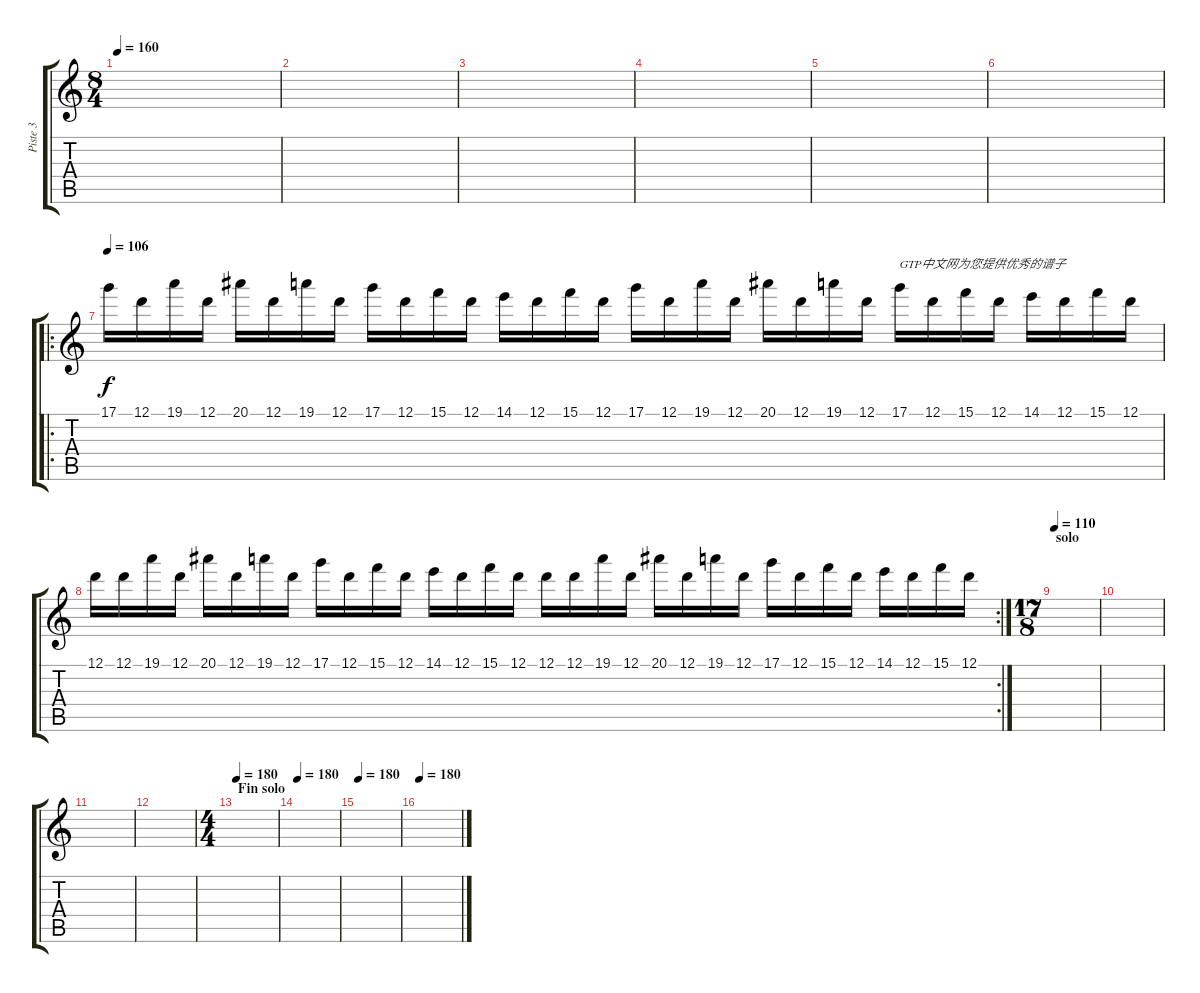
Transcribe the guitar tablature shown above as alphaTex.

\track ("Piste 3" "Piste 3") {instrument distortionguitar}
\staff {score tabs}
\tuning (D4 A3 F3 C3 G2 D2) {hide}
\ts (8 4)
\tempo 160
\clef g2
\ks c
|
|
|
|
|
|
\ro
\tempo 106
17.1.16 12.1.16 19.1.16 12.1.16 20.1.16 12.1.16 19.1.16 12.1.16 17.1.16 12.1.16 15.1.16 12.1.16 14.1.16 12.1.16 15.1.16 12.1.16 17.1.16 12.1.16 19.1.16 12.1.16 20.1.16 12.1.16 19.1.16 12.1.16 17.1.16{txt "GTP中文网为您提供优秀的谱子"} 12.1.16 15.1.16 12.1.16 14.1.16 12.1.16 15.1.16 12.1.16 |
\rc 2
12.1.16 12.1.16 19.1.16 12.1.16 20.1.16 12.1.16 19.1.16 12.1.16 17.1.16 12.1.16 15.1.16 12.1.16 14.1.16 12.1.16 15.1.16 12.1.16 12.1.16 12.1.16 19.1.16 12.1.16 20.1.16 12.1.16 19.1.16 12.1.16 17.1.16 12.1.16 15.1.16 12.1.16 14.1.16 12.1.16 15.1.16 12.1.16 |
\ts (17 8)
\section ("" "solo")
\tempo 110
|
|
|
|
\ts (4 4)
\section ("" "Fin solo")
\tempo 190
\tempo 180
|
\tempo 180
|
\tempo 180
|
\tempo 180
